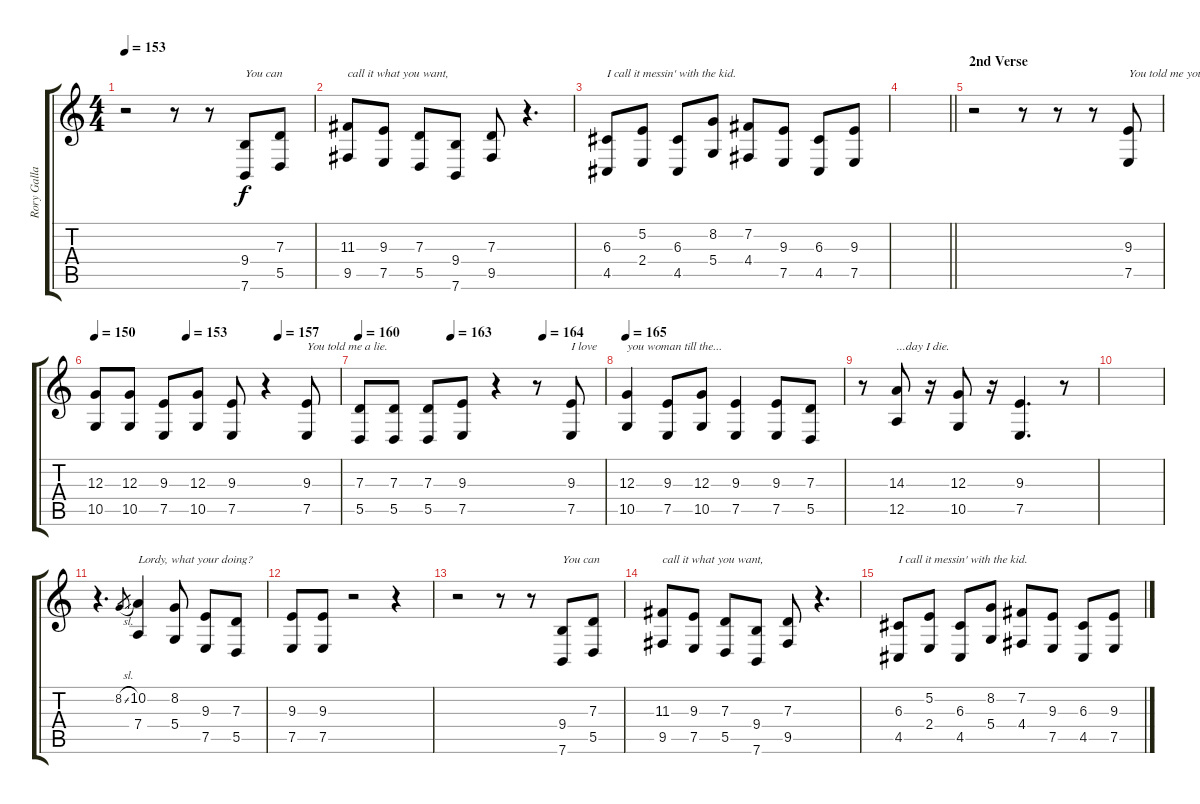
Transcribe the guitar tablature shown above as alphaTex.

\track ("Rory Gallagher Vocals" "Rory Galla") {instrument trombone}
\staff {score tabs}
\tuning (E4 B3 G3 D3 A2 E2) {hide}
\ts (4 4)
\tempo 153
\clef g2
\ks c
r.2{dy f} r.8 r.8 (9.4 7.6).8{txt "You can"} (7.3 5.5).8 |
(11.3 9.5).8{txt "call it what you want,"} (9.3 7.5).8 (7.3 5.5).8 (9.4 7.6).8 (7.3 9.5).8 r.4{d} |
(6.3 4.5).8{txt "I call it messin' with the kid."} (5.2 2.4).8 (6.3 4.5).8 (8.2 5.4).8 (7.2 4.4).8 (9.3 7.5).8 (6.3 4.5).8 (9.3 7.5).8 |
\barLineRight lightlight
|
\section ("" "2nd Verse")
r.2 r.8 r.8 r.8 (9.3 7.5).8{txt "You told me you loved me,"} |
\tempo 150
\tempo (153 0.375)
\tempo (157 0.75)
(12.3 10.5).8 (12.3 10.5).8 (9.3 7.5).8 (12.3 10.5).8 (9.3 7.5).8 r.4 (9.3 7.5).8{txt "You told me a lie."} |
\tempo 160
\tempo (163 0.375)
\tempo (164 0.75)
(7.3 5.5).8 (7.3 5.5).8 (7.3 5.5).8 (9.3 7.5).8 r.4 r.8 (9.3 7.5).8{txt "I love"} |
\tempo 165
(12.3 10.5).4{txt "you woman till the..."} (9.3 7.5).8 (12.3 10.5).8 (9.3 7.5).4 (9.3 7.5).8 (7.3 5.5).8 |
r.8 (14.3 12.5).8{txt "...day I die."} r.16 (12.3 10.5).8 r.16 (9.3 7.5).4{d} r.8 |
|
r.4{d} 8.2{sl}.8{gr} (10.2 7.4).4{txt "Lordy, what your doing?"} (8.2 5.4).8 (9.3 7.5).8 (7.3 5.5).8 |
(9.3 7.5).8 (9.3 7.5).8 r.2 r.4 |
r.2 r.8 r.8 (9.4 7.6).8{txt "You can"} (7.3 5.5).8 |
(11.3 9.5).8{txt "call it what you want,"} (9.3 7.5).8 (7.3 5.5).8 (9.4 7.6).8 (7.3 9.5).8 r.4{d} |
(6.3 4.5).8{txt "I call it messin' with the kid."} (5.2 2.4).8 (6.3 4.5).8 (8.2 5.4).8 (7.2 4.4).8 (9.3 7.5).8 (6.3 4.5).8 (9.3 7.5).8
